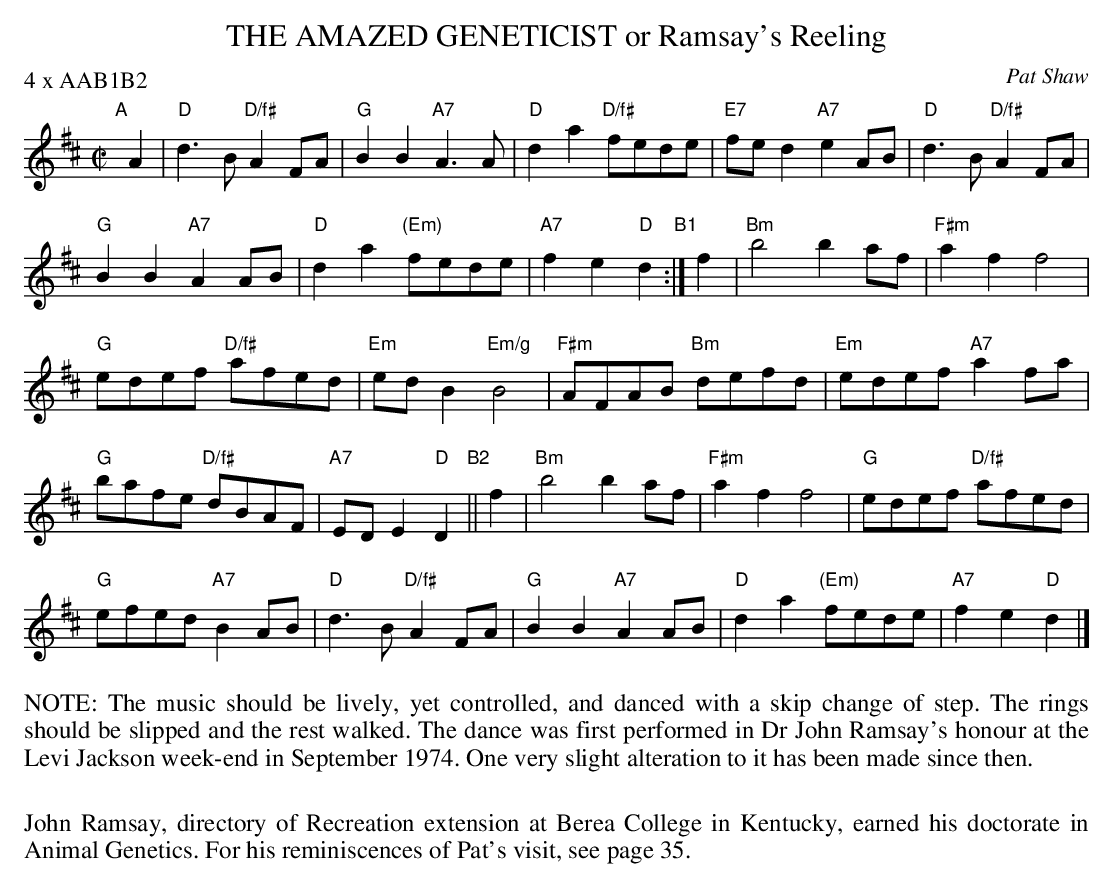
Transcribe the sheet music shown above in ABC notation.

X:1
T: THE AMAZED GENETICIST or Ramsay's Reeling
C: Pat Shaw
M: C|
L: 1/8
P: 4 x AAB1B2
K: D
"A"[|] A2 |\
"D"d3B "D/f#"A2FA | "G"B2B2 "A7"A3A | "D"d2a2 "D/f#"fede | "E7"fed2 "A7"e2AB | "D"d3B "D/f#"A2FA |
"G"B2B2 "A7"A2AB | "D"d2a2 "(Em)"fede | "A7"f2e2 "D"d2 "B1":| f2 | "Bm"b4 b2af | "F#m"a2f2 f4 |
"G"edef "D/f#"afed | "Em"edB2 "Em/g"B4 | "F#m"AFAB "Bm"defd | "Em"edef "A7"a2fa |
"G"bafe "D/f#"dBAF | "A7"EDE2 "D"D2 "B2"|| f2 | "Bm"b4 b2af | "F#m"a2f2 f4 | "G"edef "D/f#"afed |
"G"efed "A7"B2AB | "D"d3B "D/f#"A2FA | "G"B2B2 "A7"A2AB | "D"d2a2 "(Em)"fede | "A7"f2e2 "D"d2 |]
%%begintext align
NOTE: The music should be lively, yet controlled, and danced with a skip change of step.  The rings
should be slipped and the rest walked.  The dance was first performed in Dr John Ramsay's
honour at the Levi Jackson week-end in September 1974.  One very slight alteration to it has been
made since then.

John Ramsay, directory of Recreation extension at Berea College in Kentucky, earned his doctorate
in Animal Genetics.  For his reminiscences of Pat's visit, see page 35.
